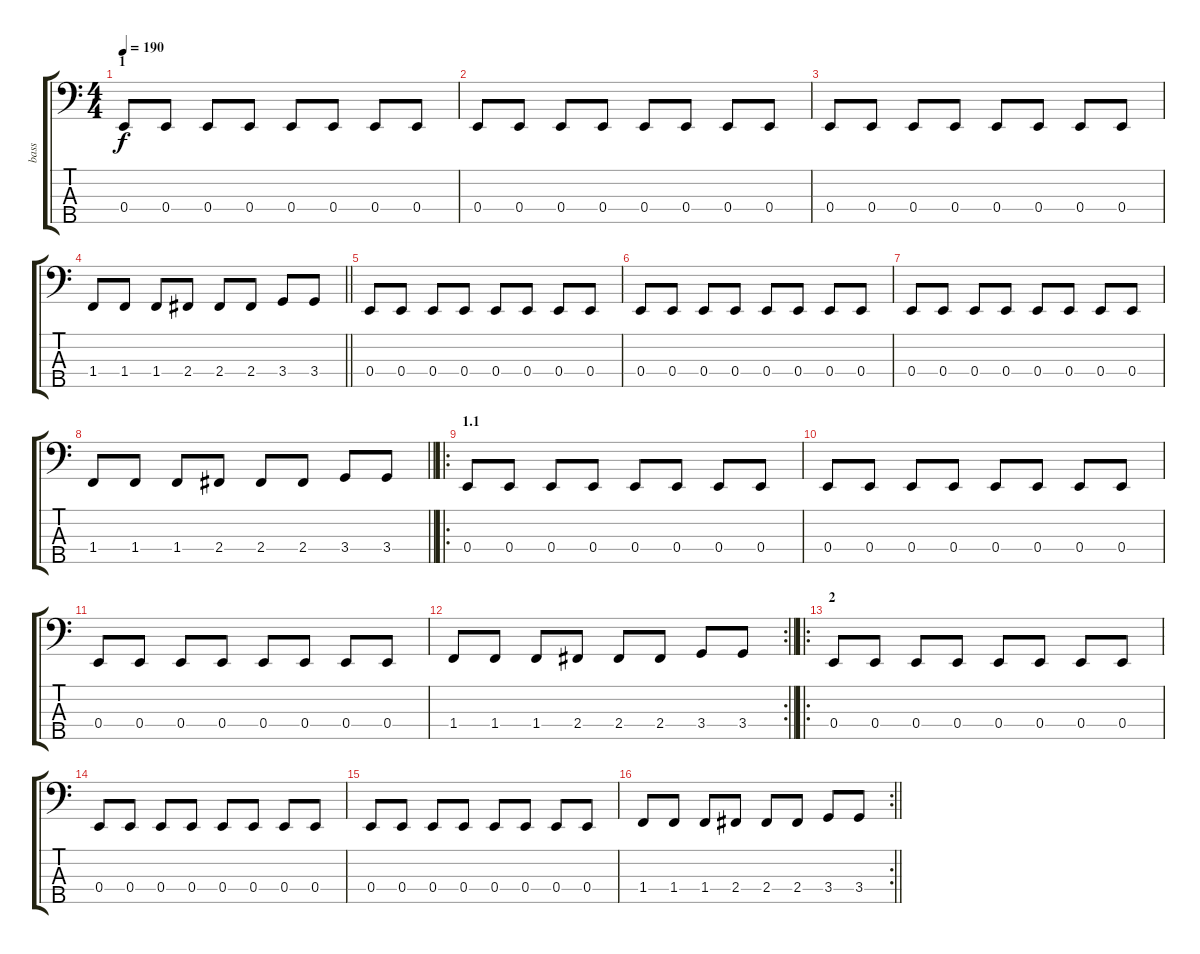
\track ("bass" "bass") {instrument electricbassfinger}
\staff {score tabs}
\tuning (G2 D2 A1 E1 B0) {hide}
\ts (4 4)
\section ("" "1")
\tempo 190
\clef f4
\ks c
0.4.8{dy f instrument electricbassfinger} 0.4.8 0.4.8 0.4.8 0.4.8 0.4.8 0.4.8 0.4.8 |
0.4.8 0.4.8 0.4.8 0.4.8 0.4.8 0.4.8 0.4.8 0.4.8 |
0.4.8 0.4.8 0.4.8 0.4.8 0.4.8 0.4.8 0.4.8 0.4.8 |
\barLineRight lightlight
1.4.8 1.4.8 1.4.8 2.4.8 2.4.8 2.4.8 3.4.8 3.4.8 |
0.4.8 0.4.8 0.4.8 0.4.8 0.4.8 0.4.8 0.4.8 0.4.8 |
0.4.8 0.4.8 0.4.8 0.4.8 0.4.8 0.4.8 0.4.8 0.4.8 |
0.4.8 0.4.8 0.4.8 0.4.8 0.4.8 0.4.8 0.4.8 0.4.8 |
\barLineRight lightlight
1.4.8 1.4.8 1.4.8 2.4.8 2.4.8 2.4.8 3.4.8 3.4.8 |
\ro
\section ("" "1.1")
0.4.8 0.4.8 0.4.8 0.4.8 0.4.8 0.4.8 0.4.8 0.4.8 |
0.4.8 0.4.8 0.4.8 0.4.8 0.4.8 0.4.8 0.4.8 0.4.8 |
0.4.8 0.4.8 0.4.8 0.4.8 0.4.8 0.4.8 0.4.8 0.4.8 |
\rc 2
\barLineRight lightlight
1.4.8 1.4.8 1.4.8 2.4.8 2.4.8 2.4.8 3.4.8 3.4.8 |
\ro
\section ("" "2")
0.4.8 0.4.8 0.4.8 0.4.8 0.4.8 0.4.8 0.4.8 0.4.8 |
0.4.8 0.4.8 0.4.8 0.4.8 0.4.8 0.4.8 0.4.8 0.4.8 |
0.4.8 0.4.8 0.4.8 0.4.8 0.4.8 0.4.8 0.4.8 0.4.8 |
\rc 2
\barLineRight lightlight
1.4.8 1.4.8 1.4.8 2.4.8 2.4.8 2.4.8 3.4.8 3.4.8
